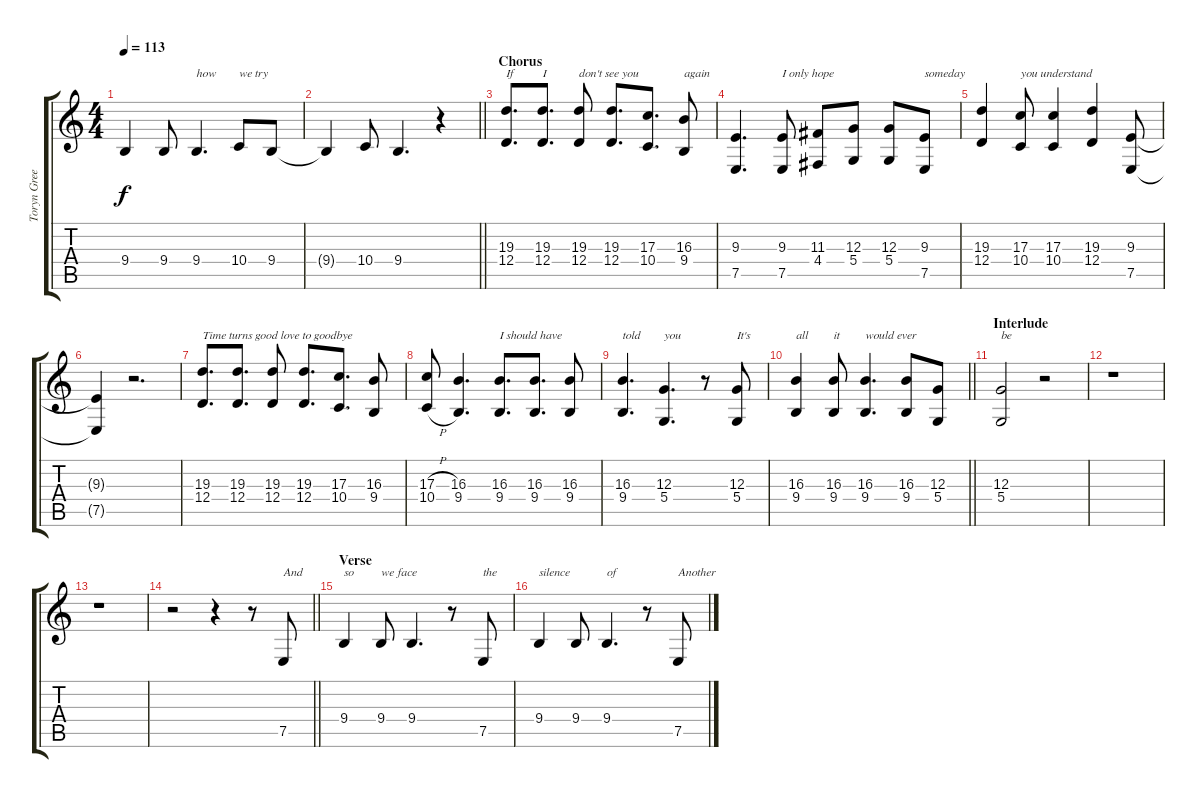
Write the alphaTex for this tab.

\track ("Toryn Green (Vocals)" "Toryn Gree") {instrument violin}
\staff {score tabs}
\tuning (E4 B3 G3 D3 A2 E2) {hide}
\ts (4 4)
\tempo 113
\clef g2
\ks c
9.4.4{dy f} 9.4.8 9.4.4{d txt "how"} 10.4.8{txt "we try"} 9.4.8 |
\barLineRight lightlight
9.4{t}.4 10.4.8 9.4.4{d} r.4 |
\section ("" "Chorus")
(19.3 12.4).8{d txt "If"} (19.3 12.4).8{d txt "I"} (19.3 12.4).8{txt "don't see you"} (19.3 12.4).8{d} (17.3 10.4).8{d} (16.3 9.4).8{txt "again"} |
(9.3 7.5).4{d} (9.3 7.5).8{txt "I only hope"} (11.3 4.4).8 (12.3 5.4).8 (12.3 5.4).8 (9.3 7.5).8{txt "someday"} |
(19.3 12.4).4 (17.3 10.4).8{txt "you understand"} (17.3 10.4).4 (19.3 12.4).4 (9.3 7.5).8 |
(9.3{t} 7.5{t}).4 r.2{d} |
(19.3 12.4).8{d txt "Time turns good love to goodbye"} (19.3 12.4).8{d} (19.3 12.4).8 (19.3 12.4).8{d} (17.3 10.4).8{d} (16.3 9.4).8 |
(17.3{h} 10.4{h}).8 (16.3 9.4).4{d} (16.3 9.4).8{d txt "I should have"} (16.3 9.4).8{d} (16.3 9.4).8 |
(16.3 9.4).4{d txt "told"} (12.3 5.4).4{d txt "you"} r.8 (12.3 5.4).8{txt "It's"} |
\barLineRight lightlight
(16.3 9.4).4{txt "all"} (16.3 9.4).8{txt "it"} (16.3 9.4).4{d txt "would ever"} (16.3 9.4).8 (12.3 5.4).8 |
\section ("" "Interlude")
(12.3 5.4).2{txt "be"} r.2 |
r.1 |
r.1 |
\barLineRight lightlight
r.2 r.4 r.8 7.5.8{txt "And"} |
\section ("" "Verse")
9.4.4{txt "so"} 9.4.8{txt "we face"} 9.4.4{d} r.8 7.5.8{txt "the"} |
9.4.4{txt "silence"} 9.4.8 9.4.4{d txt "of"} r.8 7.5.8{txt "Another"}
